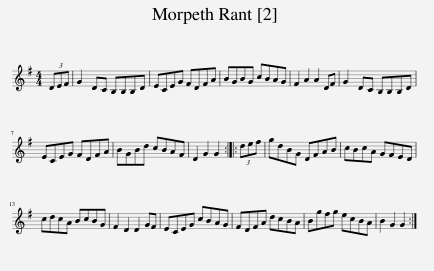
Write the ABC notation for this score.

X:1
L:1/8
M:4/4
I:linebreak $
K:G
V:1 treble
V:1
 (3DEF | G2 DC B,B,B,D | ECEG FDFA | BGBG cBAG | F2 A2 A2 DF | %5
 G2 DC B,B,B,D |$ ECEG FDFA | BGBd cBAF | D2 G2 G2 :: (3def | %10
 gdBG DFAB | cBcA GFED |$ cdcA BcBG | F2 D2 D2 GF | ECEG cBAG | %15
 FDFA dcBA | Bgfg ecBA | B2 G2 G2 :| %18
